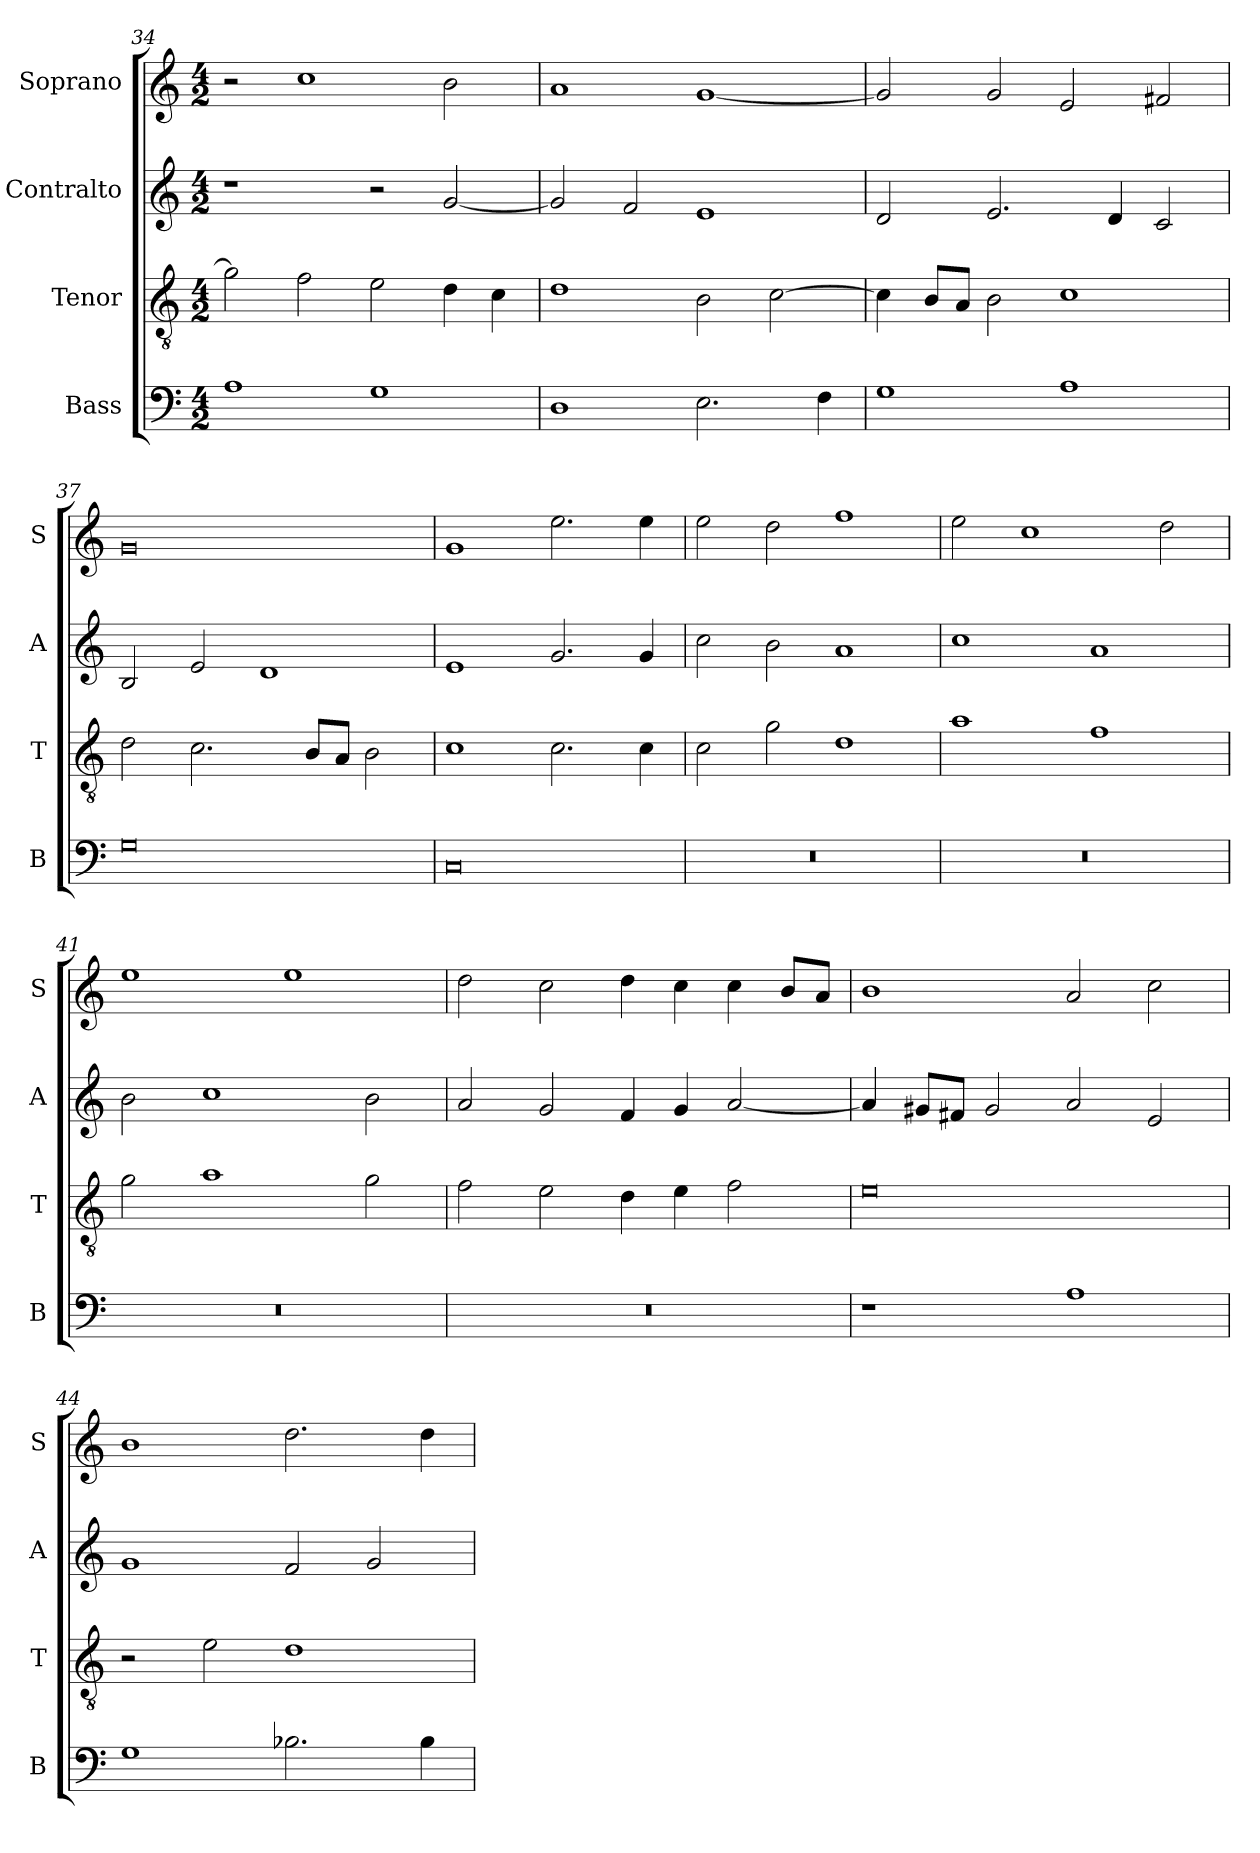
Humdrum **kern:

**kern	**kern	**kern	**kern
*part4	*part3	*part2	*part1
*staff4	*staff3	*staff2	*staff1
*I"Bass	*I"Tenor	*I"Contralto	*I"Soprano
*I'B	*I'T	*I'A	*I'S
*clefF4	*clefGv2	*clefG2	*clefG2
*k[]	*k[]	*k[]	*k[]
*G:mix	*G:mix	*G:mix	*G:mix
*M4/2	*M4/2	*M4/2	*M4/2
=34	=34	=34	=34
1A	2g]	1r	2r
.	2f	.	1cc
1G	2e	2r	.
.	4d	[2g	2b
.	4c	.	.
=35	=35	=35	=35
1D	1d	2g]	1a
.	.	2f	.
2.E	2B	1e	[1g
.	[2c	.	.
4F	.	.	.
=36	=36	=36	=36
1G	4c]	2d	2g]
.	8B/L	.	.
.	8A/J	.	.
.	2B	2.e	2g
1A	1c	.	2e
.	.	4d	.
.	.	2c	2f#X
=37	=37	=37	=37
0G	2d	2B	0g
.	2.c	2e	.
.	.	1d	.
.	8B/L	.	.
.	8A/J	.	.
.	2B	.	.
=38	=38	=38	=38
0C	1c	1e	1g
.	2.c	2.g	2.ee
.	4c	4g	4ee
=39	=39	=39	=39
0r	2c	2cc	2ee
.	2g	2b	2dd
.	1d	1a	1ff
=40	=40	=40	=40
0r	1a	1cc	2ee
.	.	.	1cc
.	1f	1a	.
.	.	.	2dd
=41	=41	=41	=41
0r	2g	2b	1ee
.	1a	1cc	.
.	.	.	1ee
.	2g	2b	.
=42	=42	=42	=42
0r	2f	2a	2dd
.	2e	2g	2cc
.	4d	4f	4dd
.	4e	4g	4cc
.	2f	[2a	4cc
.	.	.	8b/L
.	.	.	8a/J
=43	=43	=43	=43
1r	0e	4a]	1b
.	.	8g#X/L	.
.	.	8f#X/J	.
.	.	2g#	.
1A	.	2a	2a
.	.	2e	2cc
=44	=44	=44	=44
1G	2r	1g	1b
.	2e	.	.
2.B-X	1d	2f	2.dd
.	.	2g	.
4B-	.	.	4dd
=	=	=	=
*-	*-	*-	*-
